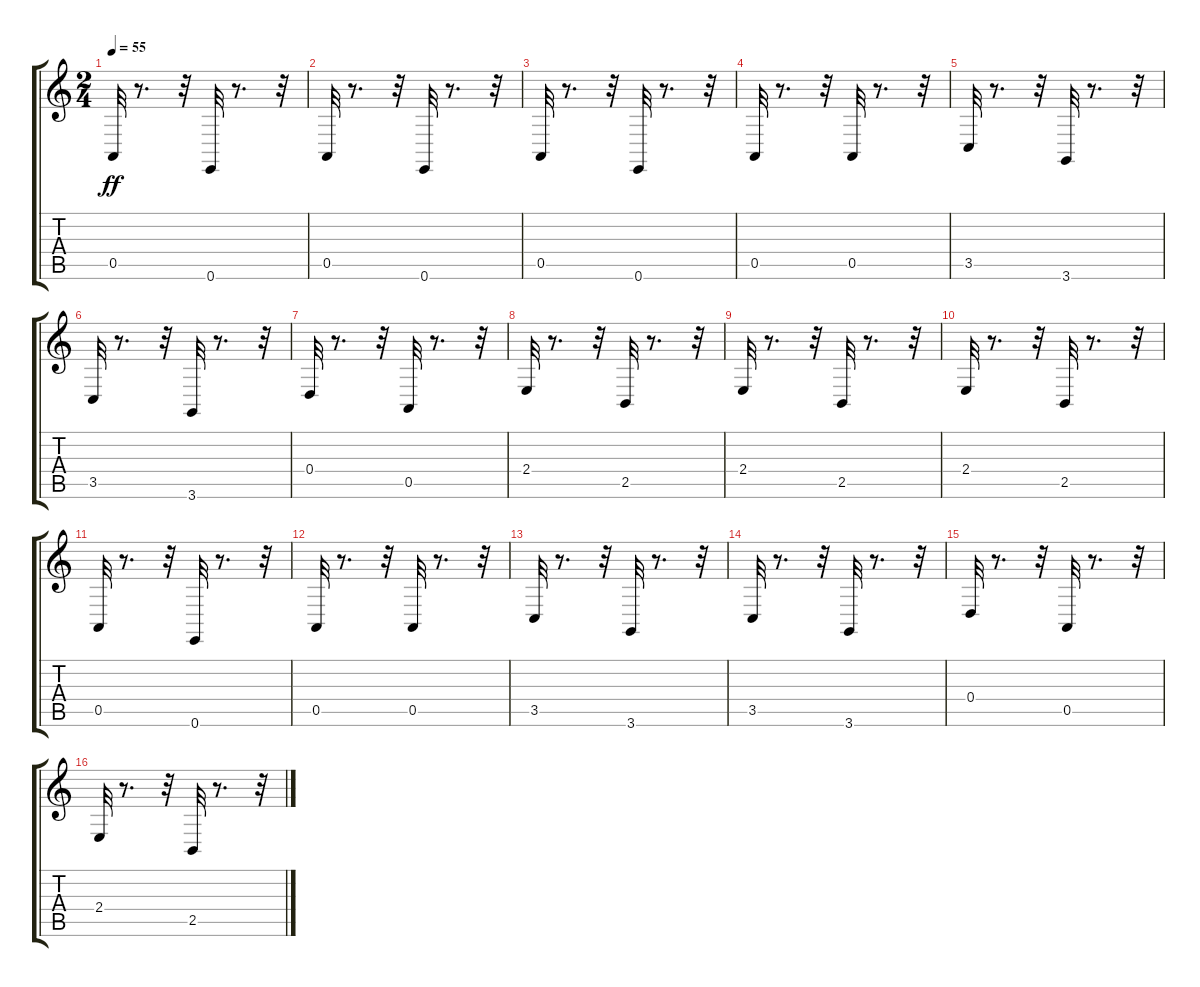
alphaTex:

\track "" {instrument synthstrings1}
\staff {score tabs}
\tuning (E4 B3 G3 D3 A2 E2) {hide}
\ts (2 4)
\tempo 55
\clef g2
\ks c
0.5.32{dy ff instrument synthstrings1} r.8{d} r.32 0.6.32 r.8{d} r.32 |
0.5.32 r.8{d} r.32 0.6.32 r.8{d} r.32 |
0.5.32 r.8{d} r.32 0.6.32 r.8{d} r.32 |
0.5.32 r.8{d} r.32 0.5.32 r.8{d} r.32 |
3.5.32 r.8{d} r.32 3.6.32 r.8{d} r.32 |
3.5.32 r.8{d} r.32 3.6.32 r.8{d} r.32 |
0.4.32 r.8{d} r.32 0.5.32 r.8{d} r.32 |
2.4.32 r.8{d} r.32 2.5.32 r.8{d} r.32 |
2.4.32 r.8{d} r.32 2.5.32 r.8{d} r.32 |
2.4.32 r.8{d} r.32 2.5.32 r.8{d} r.32 |
0.5.32 r.8{d} r.32 0.6.32 r.8{d} r.32 |
0.5.32 r.8{d} r.32 0.5.32 r.8{d} r.32 |
3.5.32 r.8{d} r.32 3.6.32 r.8{d} r.32 |
3.5.32 r.8{d} r.32 3.6.32 r.8{d} r.32 |
0.4.32 r.8{d} r.32 0.5.32 r.8{d} r.32 |
2.4.32 r.8{d} r.32 2.5.32 r.8{d} r.32
